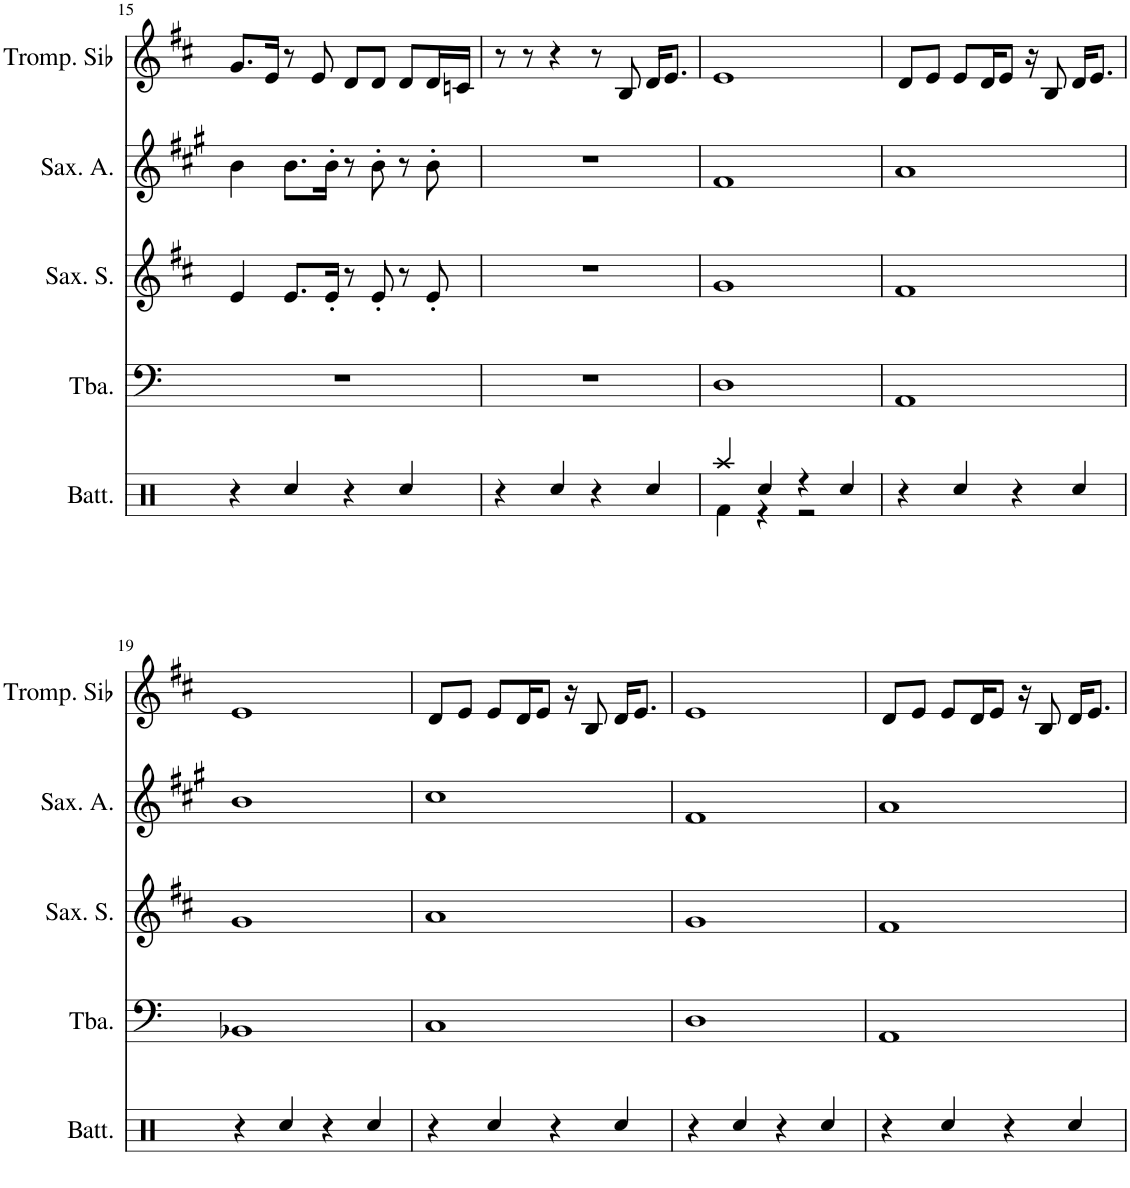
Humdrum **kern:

**kern	**kern	**kern	**kern	**kern
*part5	*part4	*part3	*part2	*part1
*staff5	*staff4	*staff3	*staff2	*staff1
*I"Batterie	*I"Tuba	*I"Saxophone Soprano	*I"Saxophone Alto	*I"Trompette en Sib
*I'Batt.	*I'Tba.	*I'Sax. S.	*I'Sax. A.	*I'Tromp. Sib
!!LO:PB:g=z
*clefX	*clefF4	*clefG2	*clefG2	*clefG2
*	*	*Trd1c2	*Trd5c9	*Trd1c2
*k[]	*k[]	*k[f#c#]	*k[f#c#g#]	*k[f#c#]
*M4/4	*M4/4	*M4/4	*M4/4	*M4/4
=15	=15	=15	=15	=15
4r	1r	4e/	4b\	8.g/L
.	.	.	.	16e/Jk
4Rcc/	.	8.e/L	8.b\L	8r
.	.	.	.	8e/
.	.	16e'/Jk	16b'\Jk	.
4r	.	8r	8r	8d/L
.	.	8e'/	8b'\	8d/J
4Rcc/	.	8r	8r	8d/L
.	.	8e'/	8b'\	16d/L
.	.	.	.	16cn/JJ
=16	=16	=16	=16	=16
4r	1r	1r	1r	8r
.	.	.	.	8r
4Rcc/	.	.	.	4r
4r	.	.	.	8r
.	.	.	.	8B/
4Rcc/	.	.	.	16d/KL
.	.	.	.	8.e/J
=17	=17	=17	=17	=17
*^	*	*	*	*
4Raa/	4Rf\	1D	1g	1f#	1e
4Rcc/	4r	.	.	.	.
4r	2r	.	.	.	.
4Rcc/	.	.	.	.	.
*v	*v	*	*	*	*
=18	=18	=18	=18	=18
4r	1AA	1f#	1a	8d/L
.	.	.	.	8e/J
4Rcc/	.	.	.	8e/L
.	.	.	.	16d/K
.	.	.	.	8e/J
4r	.	.	.	.
.	.	.	.	16r
.	.	.	.	8B/
4Rcc/	.	.	.	16d/KL
.	.	.	.	8.e/J
!!LO:LB:g=z
=19	=19	=19	=19	=19
4r	1BB-X	1g	1b	1e
4Rcc/	.	.	.	.
4r	.	.	.	.
4Rcc/	.	.	.	.
=20	=20	=20	=20	=20
4r	1C	1a	1cc#	8d/L
.	.	.	.	8e/J
4Rcc/	.	.	.	8e/L
.	.	.	.	16d/K
.	.	.	.	8e/J
4r	.	.	.	.
.	.	.	.	16r
.	.	.	.	8B/
4Rcc/	.	.	.	16d/KL
.	.	.	.	8.e/J
=21	=21	=21	=21	=21
4r	1D	1g	1f#	1e
4Rcc/	.	.	.	.
4r	.	.	.	.
4Rcc/	.	.	.	.
=22	=22	=22	=22	=22
4r	1AA	1f#	1a	8d/L
.	.	.	.	8e/J
4Rcc/	.	.	.	8e/L
.	.	.	.	16d/K
.	.	.	.	8e/J
4r	.	.	.	.
.	.	.	.	16r
.	.	.	.	8B/
4Rcc/	.	.	.	16d/KL
.	.	.	.	8.e/J
=	=	=	=	=
*-	*-	*-	*-	*-
